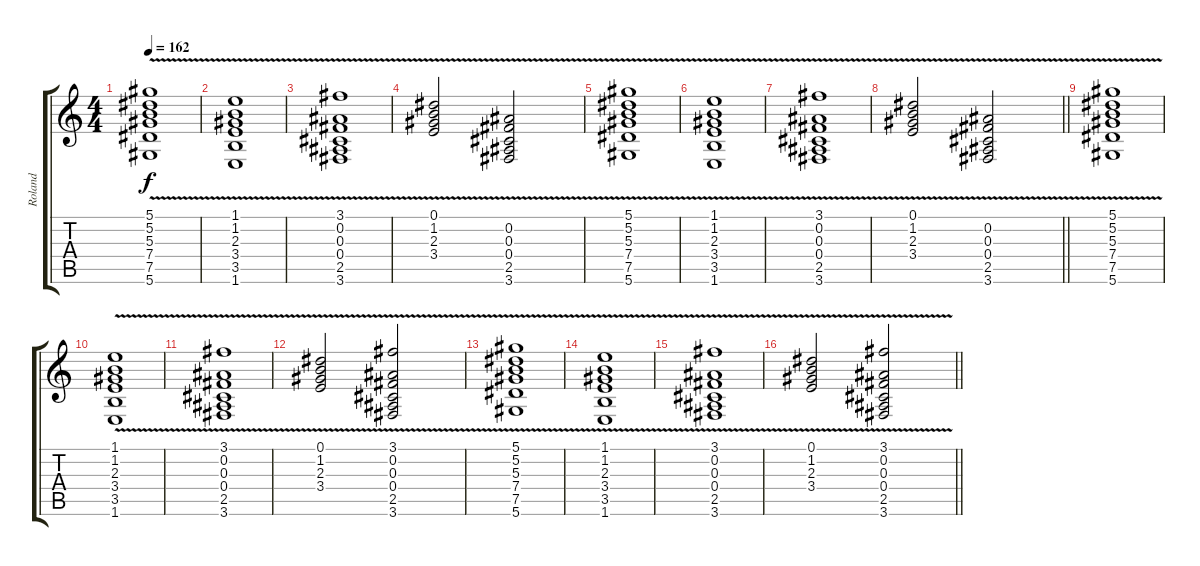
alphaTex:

\track ("Roland" "Roland") {instrument distortionguitar}
\staff {score tabs}
\tuning (Eb4 Bb3 Gb3 Db3 Ab2 Eb2) {hide}
\ts (4 4)
\tempo 162
\clef g2
\ks aminor
(5.1{v} 5.2{v} 5.3{v} 7.4{v} 7.5{v} 5.6{v}).1{dy f instrument electricguitarclean} |
(1.1{v} 1.2{v} 2.3{v} 3.4{v} 3.5{v} 1.6{v}).1 |
(3.1{v} 0.2{v} 0.3{v} 0.4{v} 2.5{v} 3.6{v}).1 |
(0.1{v} 1.2{v} 2.3{v} 3.4{v}).2 (0.2{v} 0.3{v} 0.4{v} 2.5{v} 3.6{v}).2 |
(5.1{v} 5.2{v} 5.3{v} 7.4{v} 7.5{v} 5.6{v}).1 |
(1.1{v} 1.2{v} 2.3{v} 3.4{v} 3.5{v} 1.6{v}).1 |
(3.1{v} 0.2{v} 0.3{v} 0.4{v} 2.5{v} 3.6{v}).1 |
\barLineRight lightlight
(0.1{v} 1.2{v} 2.3{v} 3.4{v}).2 (0.2{v} 0.3{v} 0.4{v} 2.5{v} 3.6{v}).2 |
(5.1{v} 5.2{v} 5.3{v} 7.4{v} 7.5{v} 5.6{v}).1 |
(1.1{v} 1.2{v} 2.3{v} 3.4{v} 3.5{v} 1.6{v}).1 |
(3.1{v} 0.2{v} 0.3{v} 0.4{v} 2.5{v} 3.6{v}).1 |
(0.1{v} 1.2{v} 2.3{v} 3.4{v}).2 (3.1{v} 0.2{v} 0.3{v} 0.4{v} 2.5{v} 3.6{v}).2 |
(5.1{v} 5.2{v} 5.3{v} 7.4{v} 7.5{v} 5.6{v}).1 |
(1.1{v} 1.2{v} 2.3{v} 3.4{v} 3.5{v} 1.6{v}).1 |
(3.1{v} 0.2{v} 0.3{v} 0.4{v} 2.5{v} 3.6{v}).1 |
\barLineRight lightlight
(0.1{v} 1.2{v} 2.3{v} 3.4{v}).2 (3.1{v} 0.2{v} 0.3{v} 0.4{v} 2.5{v} 3.6{v}).2
